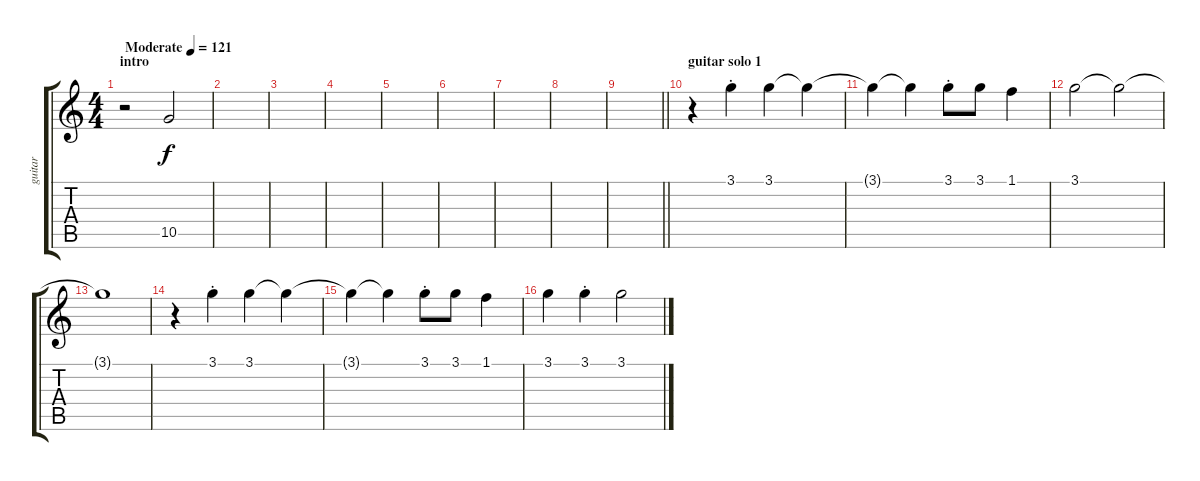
\track ("guitar" "guitar") {instrument electricguitarclean}
\staff {score tabs}
\tuning (E4 B3 G3 D3 A2 E2) {hide}
\ts (4 4)
\section ("" "intro")
\tempo (121 "Moderate")
\clef g2
\ks c
r.2{dy f instrument electricguitarclean} 10.5.2 |
|
|
|
|
|
|
|
\barLineRight lightlight
|
\section ("" "guitar solo 1")
r.4 3.1{st}.4 3.1.4 3.1{t}.4 |
3.1{t}.4 3.1{t}.4 3.1{st}.8 3.1.8 1.1.4 |
3.1.2 3.1{t}.2 |
3.1{t}.1 |
r.4 3.1{st}.4 3.1.4 3.1{t}.4 |
3.1{t}.4 3.1{t}.4 3.1{st}.8 3.1.8 1.1.4 |
3.1.4 3.1{st}.4 3.1.2
